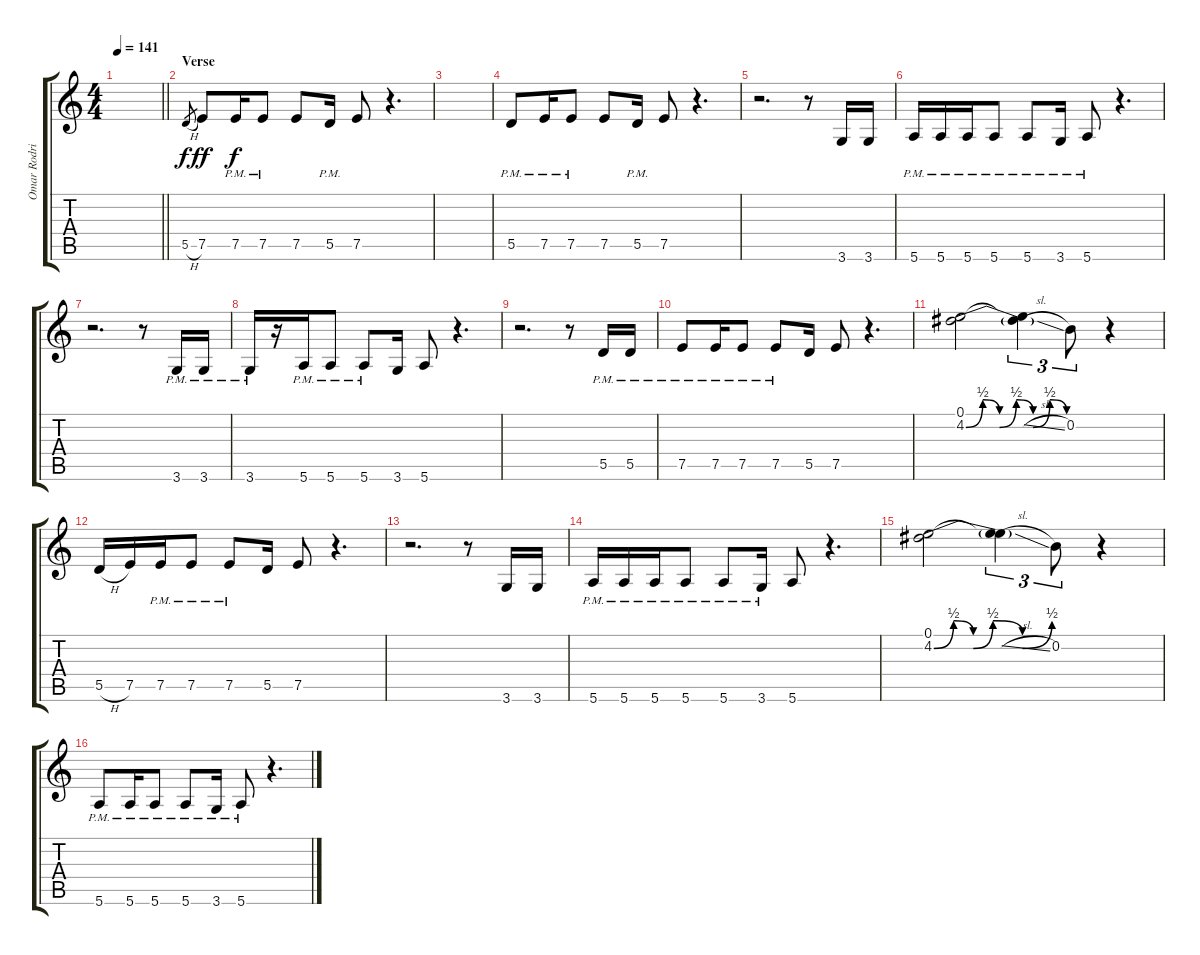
\track ("Omar Rodriguez-Lopez - Guitar 1" "Omar Rodri") {instrument distortionguitar}
\staff {score tabs}
\tuning (E4 B3 G3 D3 A2 E2) {hide}
\ts (4 4)
\tempo 141
\clef g2
\barLineRight lightlight
\ks c
|
\section ("" "Verse")
5.5{h}.8{gr} 7.5.8{dy ff} 7.5{pm}.16{dy f} 7.5{pm}.8 7.5.8 5.5{pm}.16 7.5.8 r.4{d} |
|
5.5{pm}.8 7.5{pm}.16 7.5{pm}.8 7.5.8 5.5{pm}.16 7.5.8 r.4{d} |
r.2{d} r.8 3.6.16 3.6.16 |
5.6{pm}.16 5.6{pm}.16 5.6{pm}.16 5.6{pm}.8 5.6{pm}.8 3.6{pm}.16 5.6{pm}.8 r.4{d} |
r.2{d} r.8 3.6{pm}.16 3.6{pm}.16 |
3.6{pm}.16 r.16 5.6{pm}.16 5.6{pm}.8 5.6{pm}.8 3.6.16 5.6.8 r.4{d} |
r.2{d} r.8 5.5{pm}.16 5.5{pm}.16 |
7.5{pm}.8 7.5{pm}.16 7.5{pm}.8 7.5{pm}.8 5.5.16 7.5.8 r.4{d} |
(0.1 4.2{be (custom 0 0 10 2 20 0 30 2 40 0 50 2 60 0)}).2 (0.1{t} 4.2{sl t}).4{tu (3 2)} 0.2.8{tu (3 2)} r.4 |
5.5{h}.16 7.5.16 7.5{pm}.16 7.5{pm}.8 7.5{pm}.8 5.5.16 7.5.8 r.4{d} |
r.2{d} r.8 3.6.16 3.6.16 |
5.6{pm}.16 5.6{pm}.16 5.6{pm}.16 5.6{pm}.8 5.6{pm}.8 3.6{pm}.16 5.6.8 r.4{d} |
(0.1 4.2{be (custom 0 0 10 2 20 0 30 2 45 0 60 2)}).2 (0.1{t} 4.2{sl t}).4{tu (3 2)} 0.2.8{tu (3 2)} r.4 |
5.6{pm}.8 5.6{pm}.16 5.6{pm}.8 5.6{pm}.8 3.6{pm}.16 5.6{pm}.8 r.4{d}
